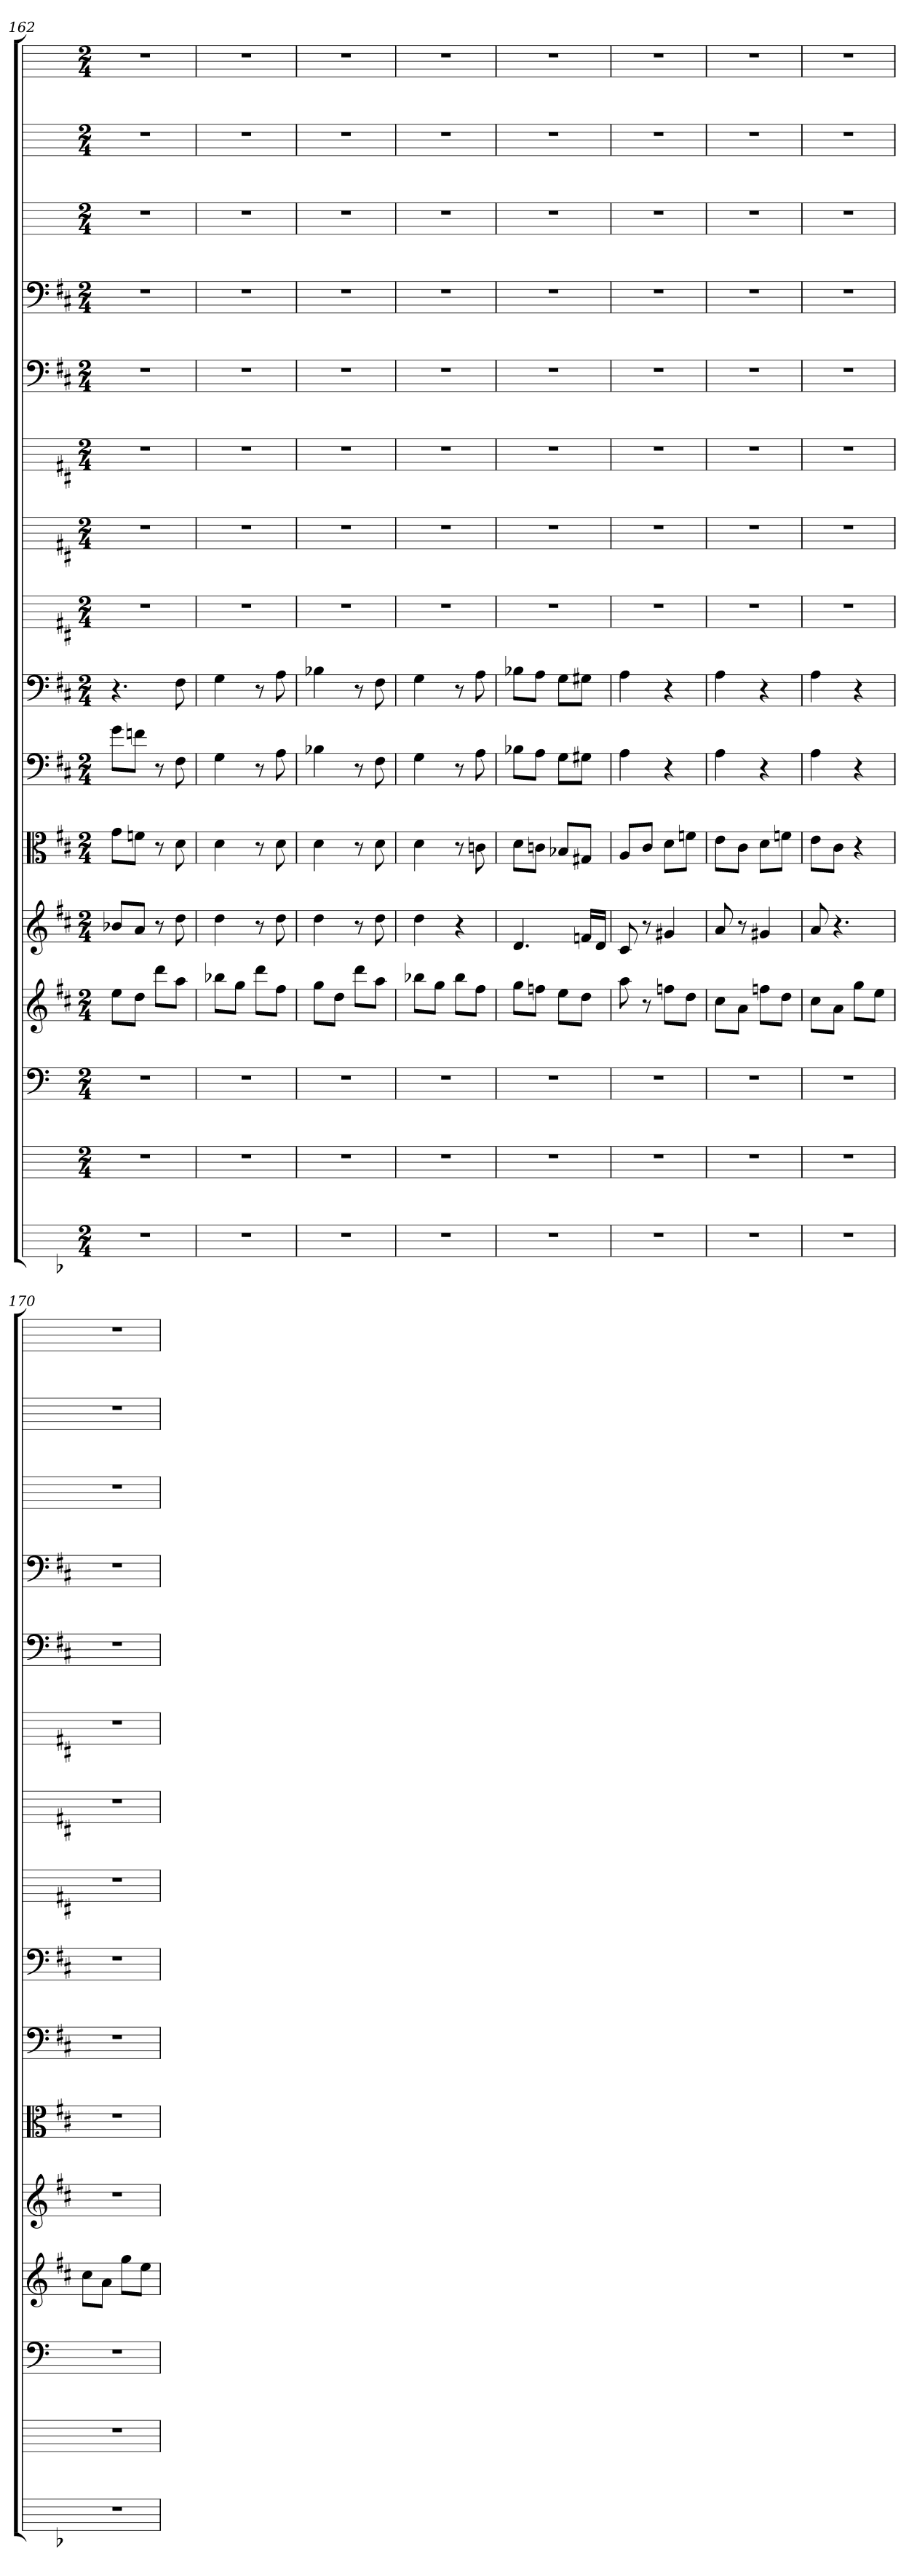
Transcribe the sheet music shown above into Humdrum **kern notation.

**kern	**kern	**kern	**kern	**kern	**kern	**kern	**kern	**kern	**kern	**kern	**kern	**kern	**kern	**kern	**kern
*part16	*part15	*part14	*part13	*part12	*part11	*part10	*part9	*part8	*part7	*part6	*part5	*part4	*part3	*part2	*part1
*staff16	*staff15	*staff14	*staff13	*staff12	*staff11	*staff10	*staff9	*staff8	*staff7	*staff6	*staff5	*staff4	*staff3	*staff2	*staff1
*	*	*clefF4	*	*	*clefC3	*clefF4	*clefF4	*	*	*	*clefF4	*clefF4	*	*	*
*k[b-]	*k[]	*k[]	*k[f#c#]	*k[f#c#]	*k[f#c#]	*k[f#c#]	*k[f#c#]	*k[f#c#]	*k[f#c#]	*k[f#c#]	*k[f#c#]	*k[f#c#]	*k[]	*k[]	*k[]
*M2/4	*M2/4	*M2/4	*M2/4	*M2/4	*M2/4	*M2/4	*M2/4	*M2/4	*M2/4	*M2/4	*M2/4	*M2/4	*M2/4	*M2/4	*M2/4
=162	=162	=162	=162	=162	=162	=162	=162	=162	=162	=162	=162	=162	=162	=162	=162
2r	2r	2r	8eeL	8b-XL	8g\L	8g\L	4.r	2r	2r	2r	2r	2r	2r	2r	2r
.	.	.	8ddJ	8aJ	8fn\J	8fn\J	.	.	.	.	.	.	.	.	.
.	.	.	8dddL	8r	8r	8r	.	.	.	.	.	.	.	.	.
.	.	.	8aaJ	8dd	8d	8F#	8F#	.	.	.	.	.	.	.	.
=163	=163	=163	=163	=163	=163	=163	=163	=163	=163	=163	=163	=163	=163	=163	=163
2r	2r	2r	8bb-XL	4dd	4d	4G	4G	2r	2r	2r	2r	2r	2r	2r	2r
.	.	.	8ggJ	.	.	.	.	.	.	.	.	.	.	.	.
.	.	.	8dddL	8r	8r	8r	8r	.	.	.	.	.	.	.	.
.	.	.	8ff#J	8dd	8d	8A	8A	.	.	.	.	.	.	.	.
=164	=164	=164	=164	=164	=164	=164	=164	=164	=164	=164	=164	=164	=164	=164	=164
2r	2r	2r	8ggL	4dd	4d	4B-X	4B-X	2r	2r	2r	2r	2r	2r	2r	2r
.	.	.	8ddJ	.	.	.	.	.	.	.	.	.	.	.	.
.	.	.	8dddL	8r	8r	8r	8r	.	.	.	.	.	.	.	.
.	.	.	8aaJ	8dd	8d	8F#	8F#	.	.	.	.	.	.	.	.
=165	=165	=165	=165	=165	=165	=165	=165	=165	=165	=165	=165	=165	=165	=165	=165
2r	2r	2r	8bb-XL	4dd	4d	4G	4G	2r	2r	2r	2r	2r	2r	2r	2r
.	.	.	8ggJ	.	.	.	.	.	.	.	.	.	.	.	.
.	.	.	8bb-L	4r	8r	8r	8r	.	.	.	.	.	.	.	.
.	.	.	8ff#J	.	8cn	8A	8A	.	.	.	.	.	.	.	.
=166	=166	=166	=166	=166	=166	=166	=166	=166	=166	=166	=166	=166	=166	=166	=166
2r	2r	2r	8ggL	4.d	8d\L	8B-X\L	8B-X\L	2r	2r	2r	2r	2r	2r	2r	2r
.	.	.	8ffnJ	.	8cn\J	8A\J	8A\J	.	.	.	.	.	.	.	.
.	.	.	8eeL	.	8B-X/L	8G\L	8G\L	.	.	.	.	.	.	.	.
.	.	.	8ddJ	16fnLL	8G#X/J	8G#X\J	8G#X\J	.	.	.	.	.	.	.	.
.	.	.	.	16dJJ	.	.	.	.	.	.	.	.	.	.	.
=167	=167	=167	=167	=167	=167	=167	=167	=167	=167	=167	=167	=167	=167	=167	=167
2r	2r	2r	8aa	8c#	8A/L	4A	4A	2r	2r	2r	2r	2r	2r	2r	2r
.	.	.	8r	8r	8c#/J	.	.	.	.	.	.	.	.	.	.
.	.	.	8ffnL	4g#X	8d\L	4r	4r	.	.	.	.	.	.	.	.
.	.	.	8ddJ	.	8fn\J	.	.	.	.	.	.	.	.	.	.
=168	=168	=168	=168	=168	=168	=168	=168	=168	=168	=168	=168	=168	=168	=168	=168
2r	2r	2r	8cc#L	8a	8e\L	4A	4A	2r	2r	2r	2r	2r	2r	2r	2r
.	.	.	8aJ	8r	8c#\J	.	.	.	.	.	.	.	.	.	.
.	.	.	8ffnL	4g#X	8d\L	4r	4r	.	.	.	.	.	.	.	.
.	.	.	8ddJ	.	8fn\J	.	.	.	.	.	.	.	.	.	.
=169	=169	=169	=169	=169	=169	=169	=169	=169	=169	=169	=169	=169	=169	=169	=169
2r	2r	2r	8cc#L	8a	8e\L	4A	4A	2r	2r	2r	2r	2r	2r	2r	2r
.	.	.	8aJ	4.r	8c#\J	.	.	.	.	.	.	.	.	.	.
.	.	.	8ggL	.	4r	4r	4r	.	.	.	.	.	.	.	.
.	.	.	8eeJ	.	.	.	.	.	.	.	.	.	.	.	.
=170	=170	=170	=170	=170	=170	=170	=170	=170	=170	=170	=170	=170	=170	=170	=170
2r	2r	2r	8cc#L	2r	2r	2r	2r	2r	2r	2r	2r	2r	2r	2r	2r
.	.	.	8aJ	.	.	.	.	.	.	.	.	.	.	.	.
.	.	.	8ggL	.	.	.	.	.	.	.	.	.	.	.	.
.	.	.	8eeJ	.	.	.	.	.	.	.	.	.	.	.	.
=	=	=	=	=	=	=	=	=	=	=	=	=	=	=	=
*-	*-	*-	*-	*-	*-	*-	*-	*-	*-	*-	*-	*-	*-	*-	*-
